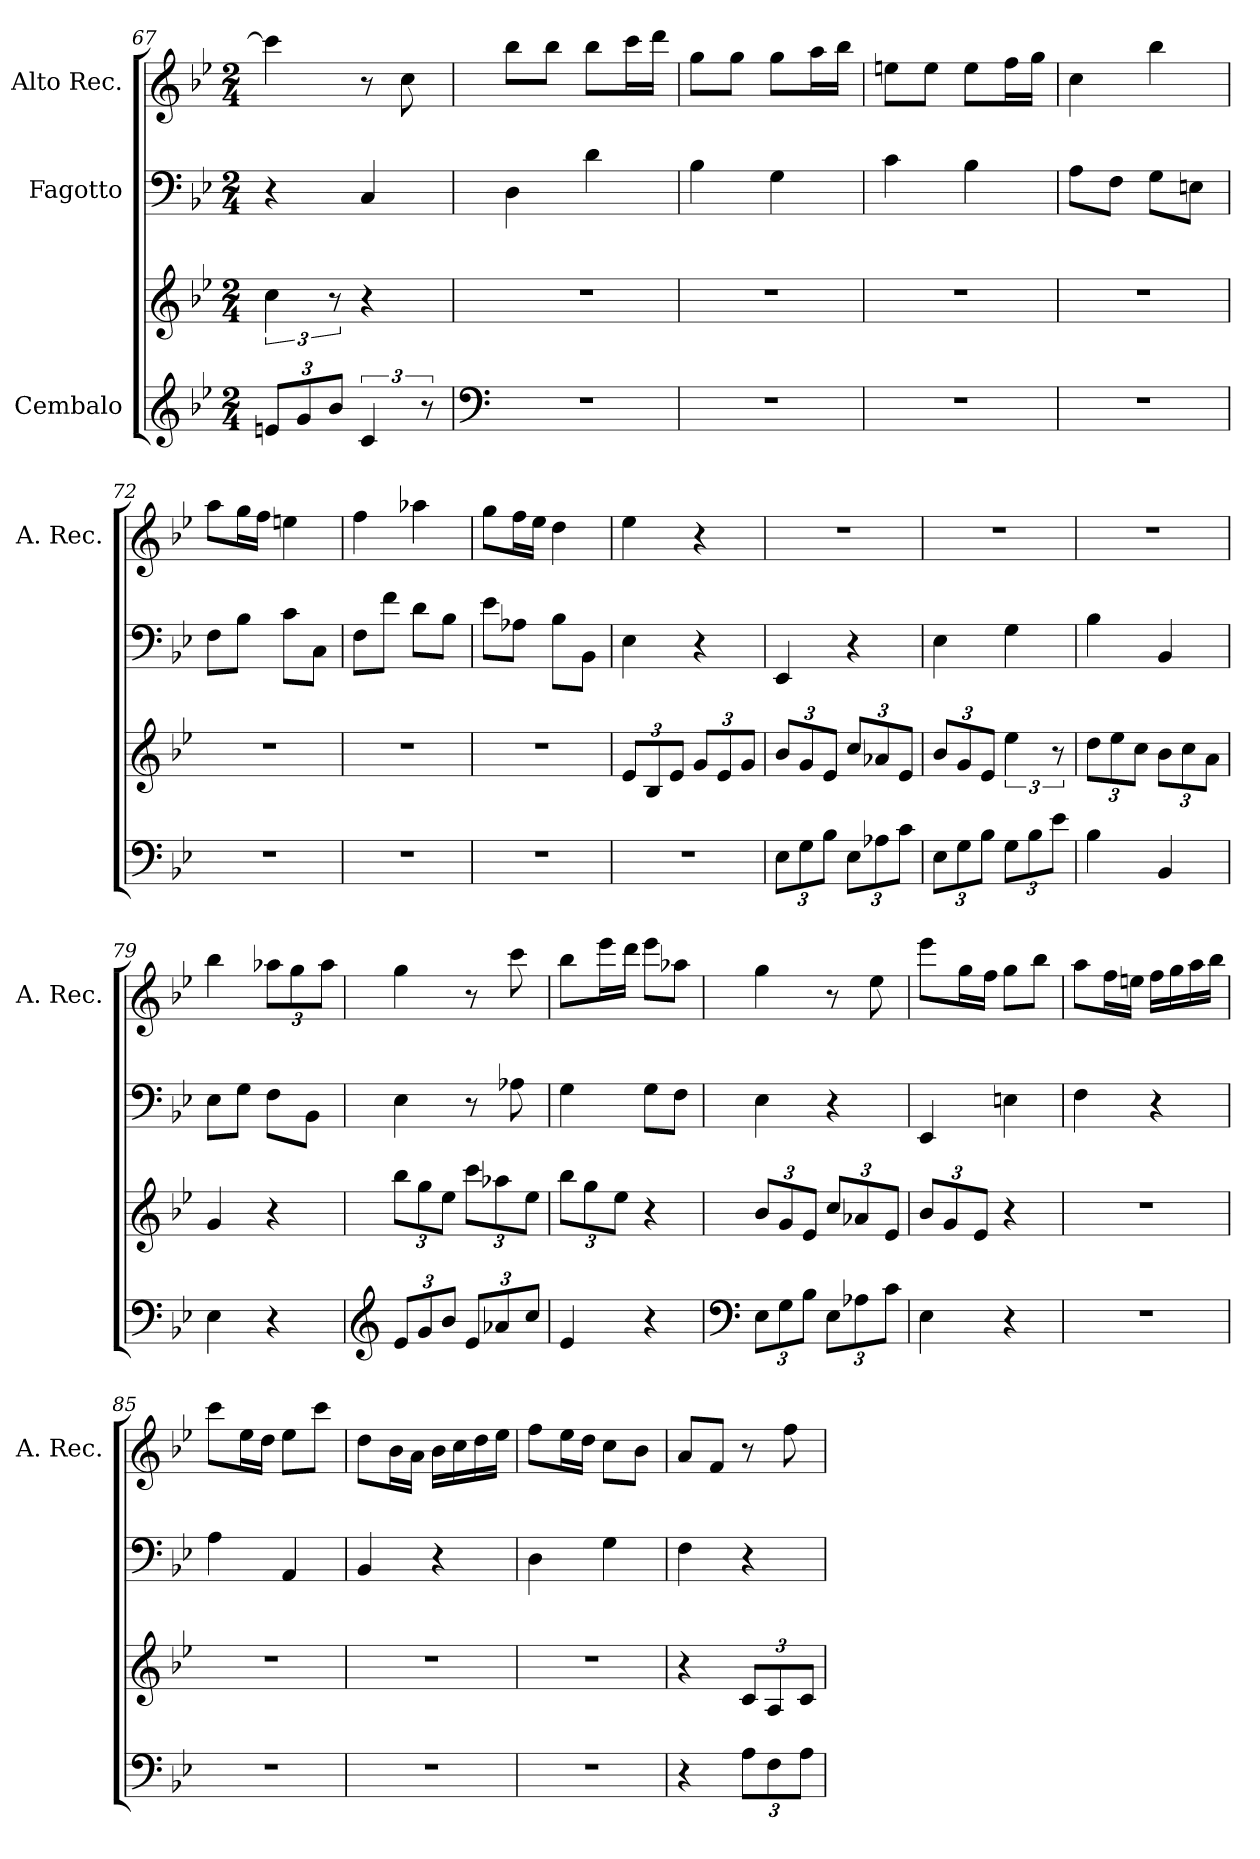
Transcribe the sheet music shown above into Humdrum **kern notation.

**kern	**kern	**kern	**kern
*part3	*part3	*part2	*part1
*staff4	*staff3	*staff2	*staff1
*I"Cembalo	*	*I"Fagotto	*I"Alto Rec.
*	*	*	*I'A. Rec.
!!LO:LB:g=z
*clefG2	*clefG2	*clefF4	*clefG2
*k[b-e-]	*k[b-e-]	*k[b-e-]	*k[b-e-]
*M2/4	*M2/4	*M2/4	*M2/4
*Xbrackettup	*	*	*
=67	=67	=67	=67
12en/L	6cc\	4r	4ccc\]
12g/	.	.	.
12b-/J	12r	.	.
*brackettup	*	*	*
6c/	4r	4C/	8r
.	.	.	8cc\
12r	.	.	.
=68	=68	=68	=68
*clefF4	*	*	*
2r	2r	4D\	8bb-\L
.	.	.	8bb-\J
.	.	4d\	8bb-\L
.	.	.	16ccc\L
.	.	.	16ddd\JJ
=69	=69	=69	=69
2r	2r	4B-\	8gg\L
.	.	.	8gg\J
.	.	4G\	8gg\L
.	.	.	16aa\L
.	.	.	16bb-\JJ
=70	=70	=70	=70
2r	2r	4c\	8een\L
.	.	.	8ee\J
.	.	4B-\	8ee\L
.	.	.	16ff\L
.	.	.	16gg\JJ
=71	=71	=71	=71
2r	2r	8A\L	4cc\
.	.	8F\J	.
.	.	8G\L	4bb-\
.	.	8En\J	.
=72	=72	=72	=72
2r	2r	8F\L	8aa\L
.	.	8B-\J	16gg\L
.	.	.	16ff\JJ
.	.	8c\L	4een\
.	.	8C\J	.
=73	=73	=73	=73
2r	2r	8F\L	4ff\
.	.	8f\J	.
.	.	8d\L	4aa-X\
.	.	8B-\J	.
=74	=74	=74	=74
2r	2r	8e-\L	8gg\L
.	.	8A-X\J	16ff\L
.	.	.	16ee-\JJ
.	.	8B-\L	4dd\
.	.	8BB-\J	.
=75	=75	=75	=75
*	*Xbrackettup	*	*
2r	12e-/L	4E-\	4ee-\
.	12B-/	.	.
.	12e-/J	.	.
.	12g/L	4r	4r
.	12e-/	.	.
.	12g/J	.	.
=76	=76	=76	=76
*Xbrackettup	*	*	*
12E-\L	12b-/L	4EE-/	2r
12G\	12g/	.	.
12B-\J	12e-/J	.	.
12E-\L	12cc/L	4r	.
12A-X\	12a-X/	.	.
12c\J	12e-/J	.	.
=77	=77	=77	=77
12E-\L	12b-/L	4E-\	2r
12G\	12g/	.	.
12B-\J	12e-/J	.	.
*	*brackettup	*	*
12G\L	6ee-\	4G\	.
12B-\	.	.	.
12e-\J	12r	.	.
!!LO:LB:g=z
=78	=78	=78	=78
*	*Xbrackettup	*	*
4B-\	12dd\L	4B-\	2r
.	12ee-\	.	.
.	12cc\J	.	.
4BB-/	12b-\L	4BB-/	.
.	12cc\	.	.
.	12a\J	.	.
=79	=79	=79	=79
4E-\	4g/	8E-\L	4bb-\
.	.	8G\J	.
*	*	*	*Xbrackettup
4r	4r	8F\L	12aa-X\L
.	.	.	12gg\
.	.	8BB-\J	.
.	.	.	12aa-\J
=80	=80	=80	=80
*clefG2	*	*	*
12e-/L	12bb-\L	4E-\	4gg\
12g/	12gg\	.	.
12b-/J	12ee-\J	.	.
12e-/L	12ccc\L	8r	8r
12a-X/	12aa-X\	.	.
.	.	8A-X\	8ccc\
12cc/J	12ee-\J	.	.
=81	=81	=81	=81
4e-/	12bb-\L	4G\	8bb-\L
.	12gg\	.	.
.	.	.	16eee-\L
.	12ee-\J	.	.
.	.	.	16ddd\JJ
4r	4r	8G\L	8eee-\L
.	.	8F\J	8aa-X\J
=82	=82	=82	=82
*clefF4	*	*	*
12E-\L	12b-/L	4E-\	4gg\
12G\	12g/	.	.
12B-\J	12e-/J	.	.
12E-\L	12cc/L	4r	8r
12A-X\	12a-X/	.	.
.	.	.	8ee-\
12c\J	12e-/J	.	.
=83	=83	=83	=83
4E-\	12b-/L	4EE-/	8eee-\L
.	12g/	.	.
.	.	.	16gg\L
.	12e-/J	.	.
.	.	.	16ff\JJ
4r	4r	4En\	8gg\L
.	.	.	8bb-\J
=84	=84	=84	=84
2r	2r	4F\	8aa\L
.	.	.	16ff\L
.	.	.	16een\JJ
.	.	4r	16ff\LL
.	.	.	16gg\
.	.	.	16aa\
.	.	.	16bb-\JJ
=85	=85	=85	=85
2r	2r	4A\	8ccc\L
.	.	.	16ee-\L
.	.	.	16dd\JJ
.	.	4AA/	8ee-\L
.	.	.	8ccc\J
=86	=86	=86	=86
2r	2r	4BB-/	8dd\L
.	.	.	16b-\L
.	.	.	16a\JJ
.	.	4r	16b-\LL
.	.	.	16cc\
.	.	.	16dd\
.	.	.	16ee-\JJ
=87	=87	=87	=87
2r	2r	4D\	8ff\L
.	.	.	16ee-\L
.	.	.	16dd\JJ
.	.	4G\	8cc\L
.	.	.	8b-\J
!!LO:LB:g=z
=88	=88	=88	=88
4r	4r	4F\	8a/L
.	.	.	8f/J
12A\L	12c/L	4r	8r
12F\	12A/	.	.
.	.	.	8ff\
12A\J	12c/J	.	.
=	=	=	=
*-	*-	*-	*-
